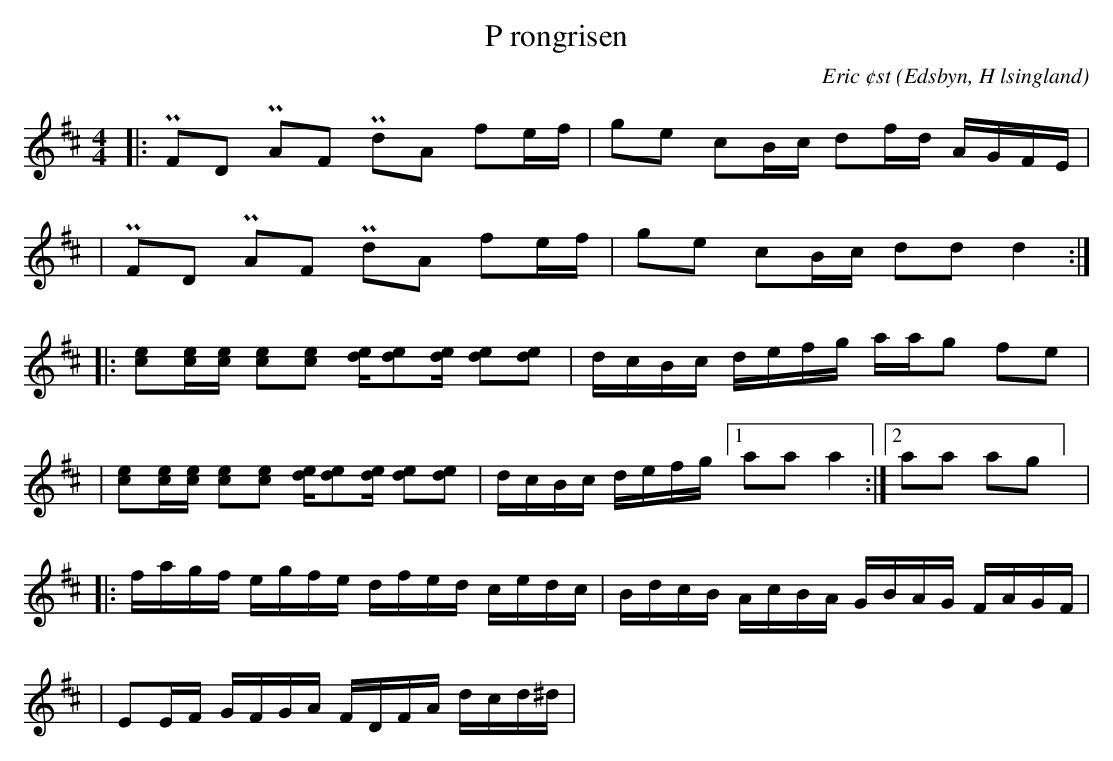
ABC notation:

X:1
T:P rongrisen
O:Edsbyn, H lsingland
M:4/4
L:1/16
C: Eric ¢st
K:D
|: +uppermordent+F2D2 +uppermordent+A2F2 +uppermordent+d2A2 f2ef | g2e2 c2Bc d2fd AGFE |
| +uppermordent+F2D2 +uppermordent+A2F2 +uppermordent+d2A2 f2ef | g2e2 c2Bc d2d2 d4 :|
|: [c2e2][ce][ce] [c2e2][c2e2] [de][d2e2][de] [d2e2][d2e2] | dcBc defg aag2 f2e2 |
| [c2e2][ce][ce] [c2e2][c2e2] [de][d2e2][de] [d2e2][d2e2] | dcBc defg [1 a2a2 a4 :| [2 a2a2 a2g2] |
|: fagf egfe dfed cedc | BdcB AcBA GBAG FAGF |
| E2EF GFGA FDFA dcd^d |
